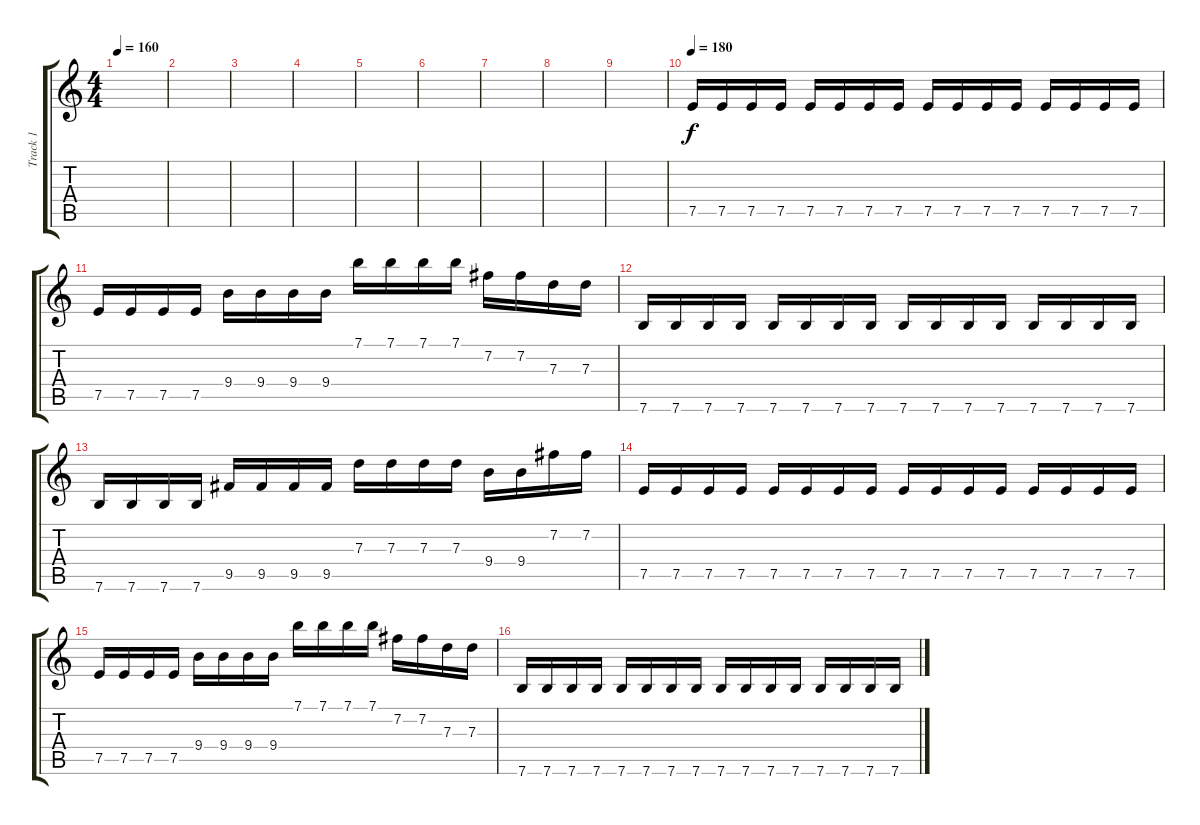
\track ("Track 1" "Track 1") {instrument distortionguitar}
\staff {score tabs}
\tuning (E4 B3 G3 D3 A2 E2) {hide}
\ts (4 4)
\tempo 160
\clef g2
\ks c
|
|
|
|
|
|
|
|
|
\tempo 180
7.5.16{volume 16} 7.5.16 7.5.16 7.5.16 7.5.16 7.5.16 7.5.16 7.5.16 7.5.16 7.5.16 7.5.16 7.5.16 7.5.16 7.5.16 7.5.16 7.5.16 |
7.5.16 7.5.16 7.5.16 7.5.16 9.4.16 9.4.16 9.4.16 9.4.16 7.1.16 7.1.16 7.1.16 7.1.16 7.2.16 7.2.16 7.3.16 7.3.16 |
7.6.16 7.6.16 7.6.16 7.6.16 7.6.16 7.6.16 7.6.16 7.6.16 7.6.16 7.6.16 7.6.16 7.6.16 7.6.16 7.6.16 7.6.16 7.6.16 |
7.6.16 7.6.16 7.6.16 7.6.16 9.5.16 9.5.16 9.5.16 9.5.16 7.3.16 7.3.16 7.3.16 7.3.16 9.4.16 9.4.16 7.2.16 7.2.16 |
7.5.16 7.5.16 7.5.16 7.5.16 7.5.16 7.5.16 7.5.16 7.5.16 7.5.16 7.5.16 7.5.16 7.5.16 7.5.16 7.5.16 7.5.16 7.5.16 |
7.5.16 7.5.16 7.5.16 7.5.16 9.4.16 9.4.16 9.4.16 9.4.16 7.1.16 7.1.16 7.1.16 7.1.16 7.2.16 7.2.16 7.3.16 7.3.16 |
7.6.16 7.6.16 7.6.16 7.6.16 7.6.16 7.6.16 7.6.16 7.6.16 7.6.16 7.6.16 7.6.16 7.6.16 7.6.16 7.6.16 7.6.16 7.6.16
